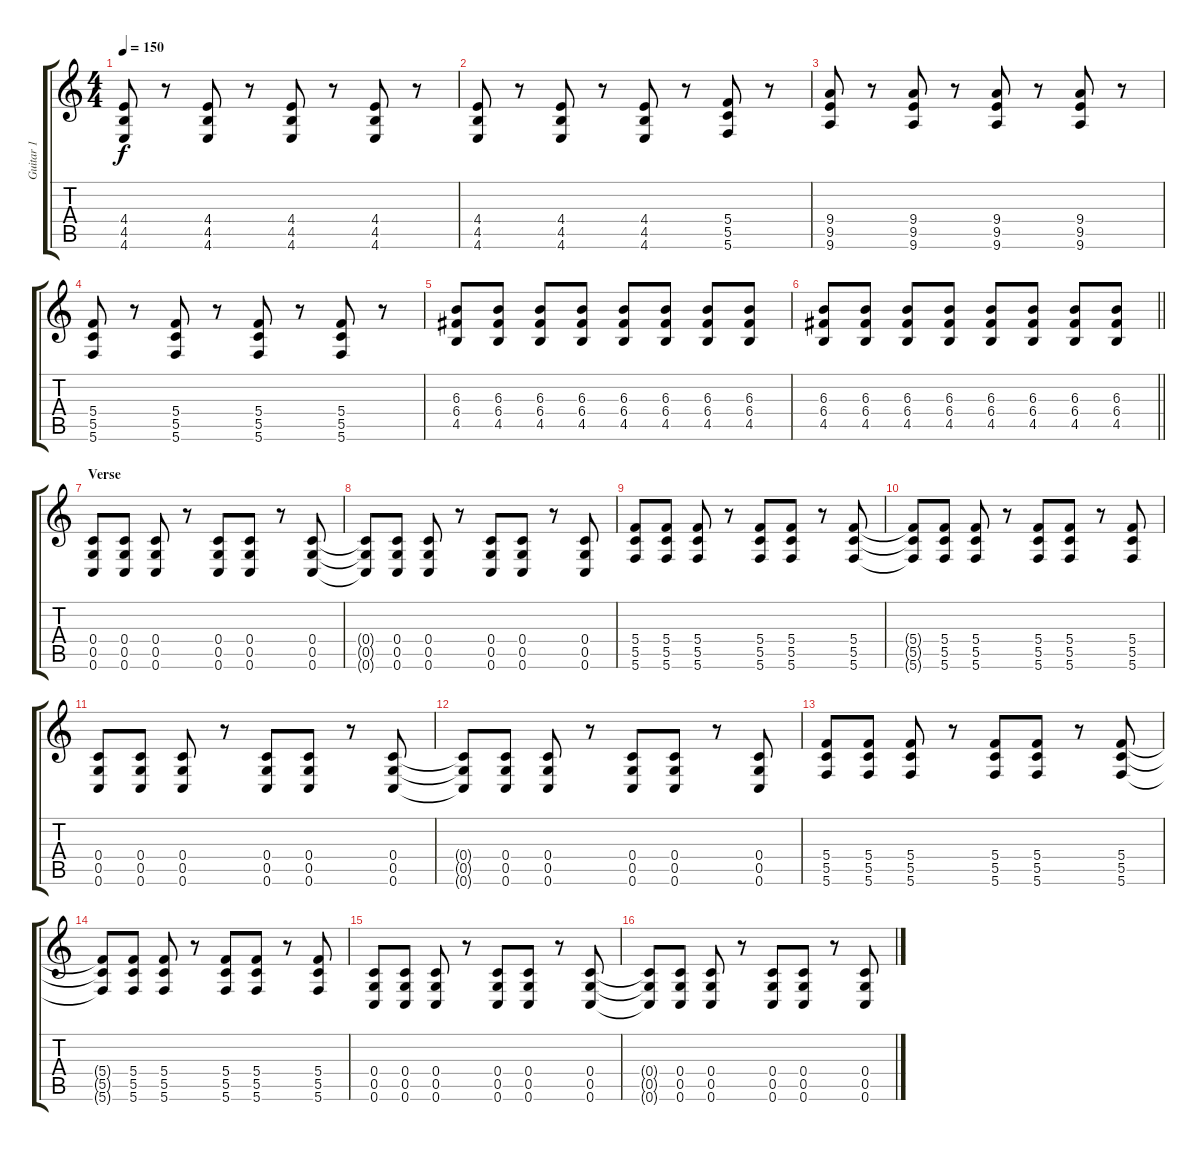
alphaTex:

\track ("Guitar 1" "Guitar 1") {instrument distortionguitar}
\staff {score tabs}
\tuning (D4 A3 F3 C3 G2 C2) {hide}
\ts (4 4)
\tempo 150
\clef g2
\ks c
(4.4 4.5 4.6).8{dy f} r.8 (4.4 4.5 4.6).8 r.8 (4.4 4.5 4.6).8 r.8 (4.4 4.5 4.6).8 r.8 |
(4.4 4.5 4.6).8 r.8 (4.4 4.5 4.6).8 r.8 (4.4 4.5 4.6).8 r.8 (5.4 5.5 5.6).8 r.8 |
(9.4 9.5 9.6).8 r.8 (9.4 9.5 9.6).8 r.8 (9.4 9.5 9.6).8 r.8 (9.4 9.5 9.6).8 r.8 |
(5.4 5.5 5.6).8 r.8 (5.4 5.5 5.6).8 r.8 (5.4 5.5 5.6).8 r.8 (5.4 5.5 5.6).8 r.8 |
(6.3 6.4 4.5).8 (6.3 6.4 4.5).8 (6.3 6.4 4.5).8 (6.3 6.4 4.5).8 (6.3 6.4 4.5).8 (6.3 6.4 4.5).8 (6.3 6.4 4.5).8 (6.3 6.4 4.5).8 |
\barLineRight lightlight
(6.3 6.4 4.5).8 (6.3 6.4 4.5).8 (6.3 6.4 4.5).8 (6.3 6.4 4.5).8 (6.3 6.4 4.5).8 (6.3 6.4 4.5).8 (6.3 6.4 4.5).8 (6.3 6.4 4.5).8 |
\section ("" "Verse")
(0.4 0.5 0.6).8 (0.4 0.5 0.6).8 (0.4 0.5 0.6).8 r.8 (0.4 0.5 0.6).8 (0.4 0.5 0.6).8 r.8 (0.4 0.5 0.6).8 |
(0.4{t} 0.5{t} 0.6{t}).8 (0.4 0.5 0.6).8 (0.4 0.5 0.6).8 r.8 (0.4 0.5 0.6).8 (0.4 0.5 0.6).8 r.8 (0.4 0.5 0.6).8 |
(5.4 5.5 5.6).8 (5.4 5.5 5.6).8 (5.4 5.5 5.6).8 r.8 (5.4 5.5 5.6).8 (5.4 5.5 5.6).8 r.8 (5.4 5.5 5.6).8 |
(5.4{t} 5.5{t} 5.6{t}).8 (5.4 5.5 5.6).8 (5.4 5.5 5.6).8 r.8 (5.4 5.5 5.6).8 (5.4 5.5 5.6).8 r.8 (5.4 5.5 5.6).8 |
(0.4 0.5 0.6).8 (0.4 0.5 0.6).8 (0.4 0.5 0.6).8 r.8 (0.4 0.5 0.6).8 (0.4 0.5 0.6).8 r.8 (0.4 0.5 0.6).8 |
(0.4{t} 0.5{t} 0.6{t}).8 (0.4 0.5 0.6).8 (0.4 0.5 0.6).8 r.8 (0.4 0.5 0.6).8 (0.4 0.5 0.6).8 r.8 (0.4 0.5 0.6).8 |
(5.4 5.5 5.6).8 (5.4 5.5 5.6).8 (5.4 5.5 5.6).8 r.8 (5.4 5.5 5.6).8 (5.4 5.5 5.6).8 r.8 (5.4 5.5 5.6).8 |
(5.4{t} 5.5{t} 5.6{t}).8 (5.4 5.5 5.6).8 (5.4 5.5 5.6).8 r.8 (5.4 5.5 5.6).8 (5.4 5.5 5.6).8 r.8 (5.4 5.5 5.6).8 |
(0.4 0.5 0.6).8 (0.4 0.5 0.6).8 (0.4 0.5 0.6).8 r.8 (0.4 0.5 0.6).8 (0.4 0.5 0.6).8 r.8 (0.4 0.5 0.6).8 |
(0.4{t} 0.5{t} 0.6{t}).8 (0.4 0.5 0.6).8 (0.4 0.5 0.6).8 r.8 (0.4 0.5 0.6).8 (0.4 0.5 0.6).8 r.8 (0.4 0.5 0.6).8
